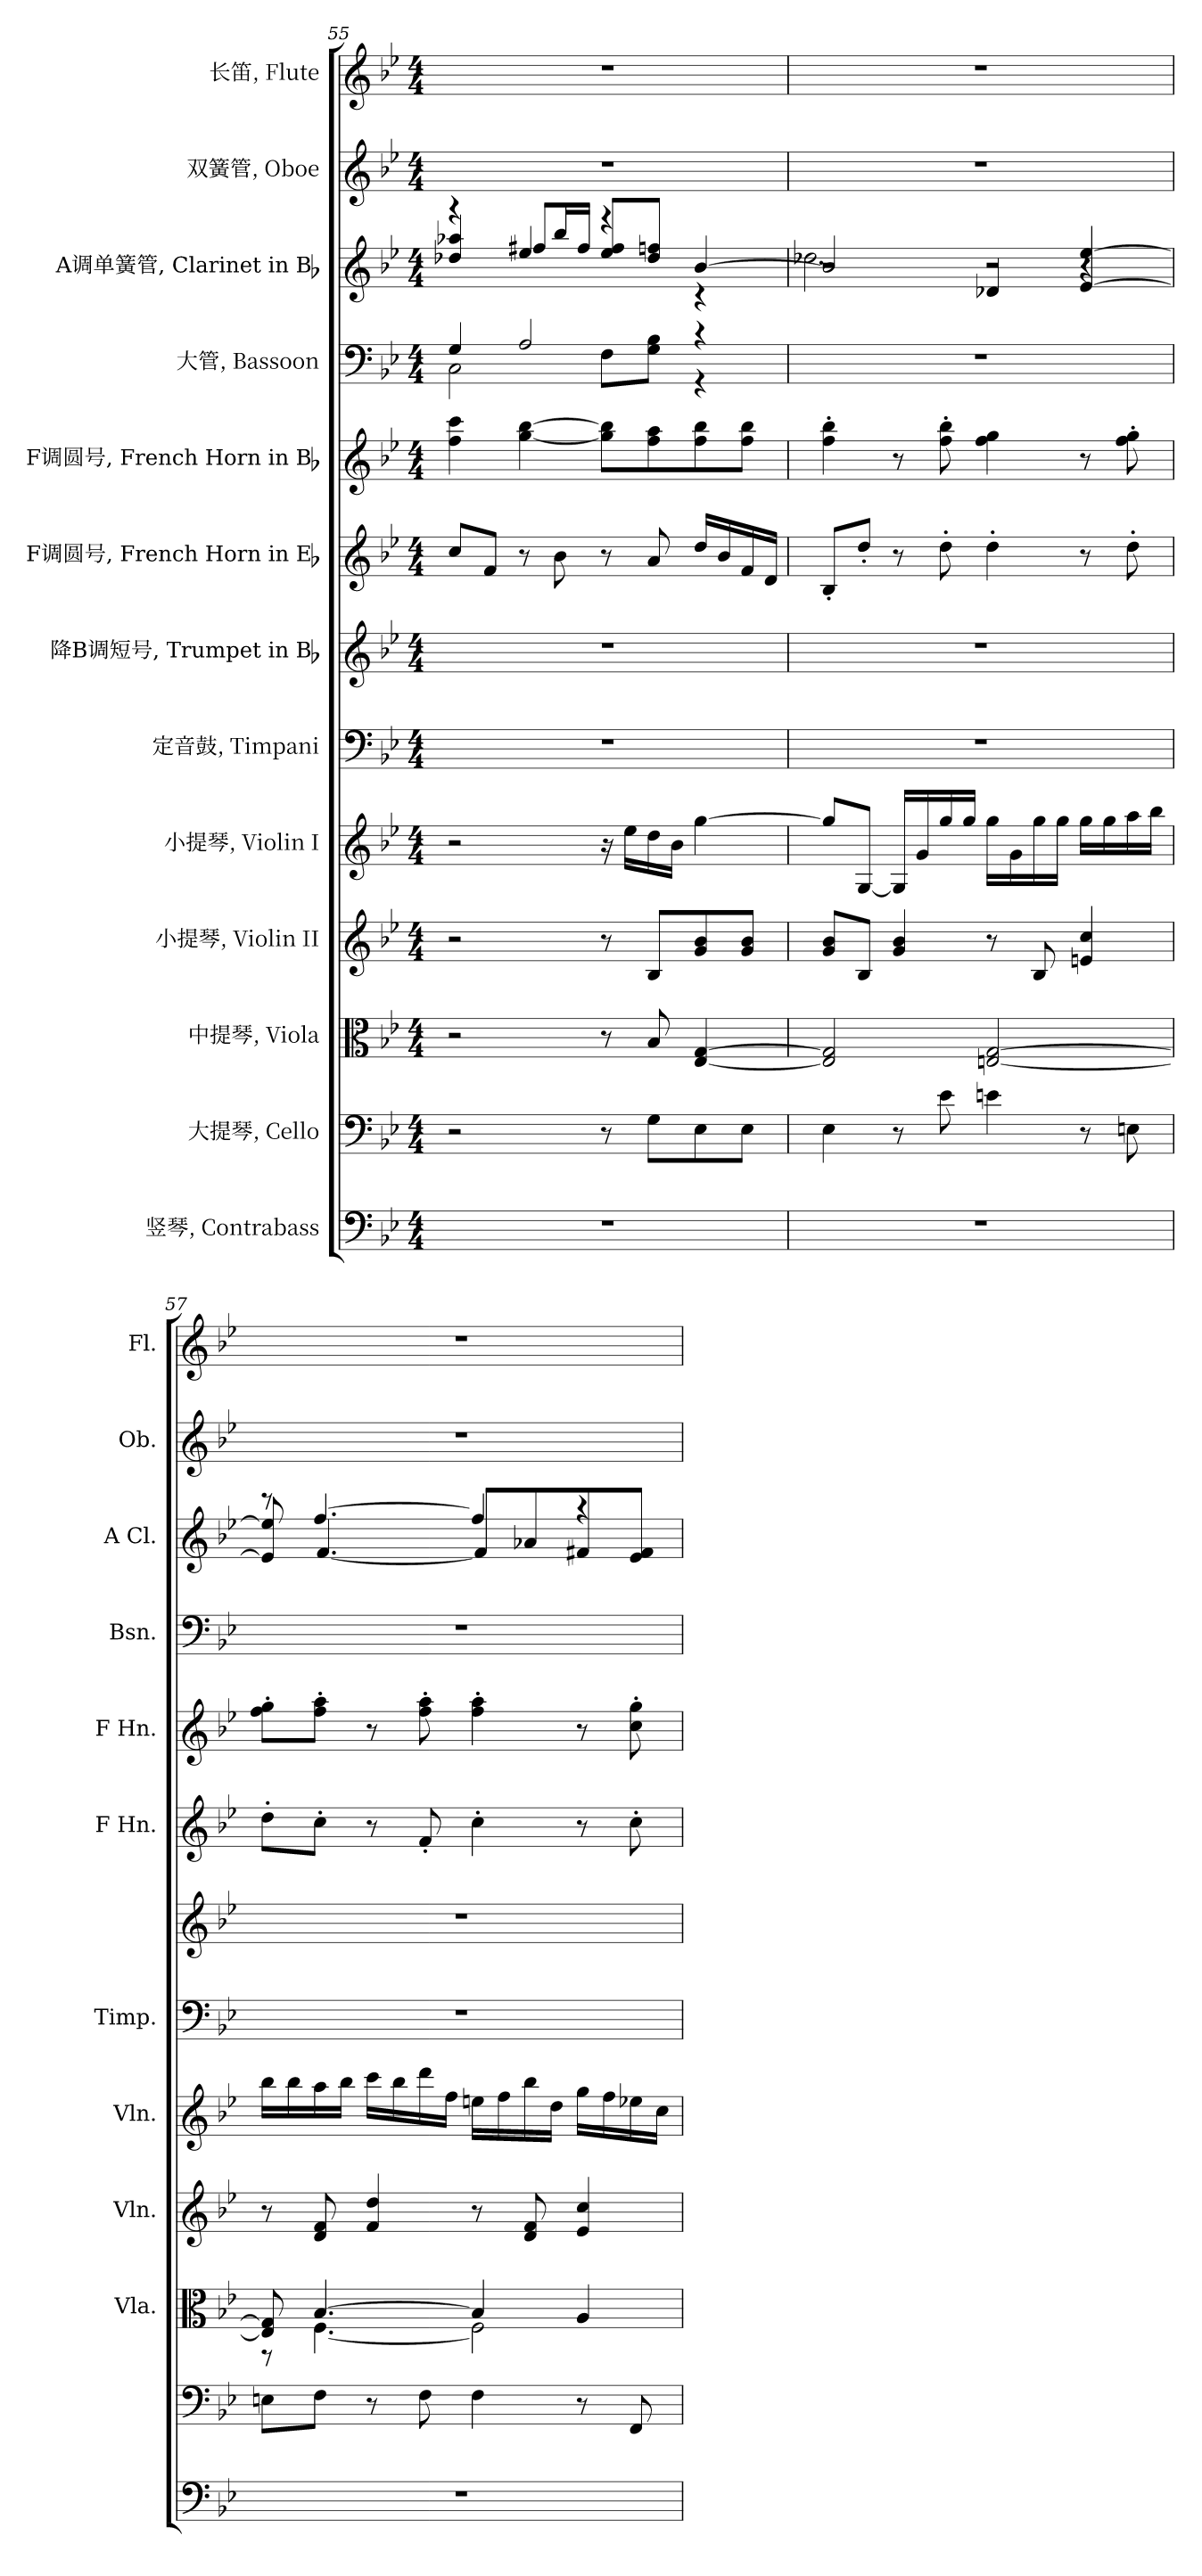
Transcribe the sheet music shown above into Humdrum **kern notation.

**kern	**kern	**kern	**kern	**kern	**kern	**kern	**kern	**kern	**kern	**kern	**kern	**kern
*part13	*part12	*part11	*part10	*part9	*part8	*part7	*part6	*part5	*part4	*part3	*part2	*part1
*staff13	*staff12	*staff11	*staff10	*staff9	*staff8	*staff7	*staff6	*staff5	*staff4	*staff3	*staff2	*staff1
*I"竖琴, Contrabass	*I"大提琴, Cello	*I"中提琴, Viola	*I"小提琴, Violin II	*I"小提琴, Violin I	*I"定音鼓, Timpani	*I"降B调短号, Trumpet in B-flat	*I"F调圆号, French Horn in E-flat	*I"F调圆号, French Horn in B-flat	*I"大管, Bassoon	*I"A调单簧管, Clarinet in B-flat	*I"双簧管, Oboe	*I"长笛, Flute
*	*	*I'Vla.	*I'Vln.	*I'Vln.	*I'Timp.	*	*I'F Hn.	*I'F Hn.	*I'Bsn.	*I'A Cl.	*I'Ob.	*I'Fl.
!!LO:PB:g=z
*clefF4	*clefF4	*clefC3	*clefG2	*clefG2	*clefF4	*clefG2	*clefG2	*clefG2	*clefF4	*clefG2	*clefG2	*clefG2
*	*	*	*	*	*	*ITrd1c2	*ITrd4c7	*ITrd4c7	*	*ITrd2c3	*	*
*k[b-e-]	*k[b-e-]	*k[b-e-]	*k[b-e-]	*k[b-e-]	*k[b-e-]	*k[b-e-a-d-]	*k[b-e-a-]	*k[b-e-a-]	*k[b-e-]	*k[f#]	*k[b-e-]	*k[b-e-]
*M4/4	*M4/4	*M4/4	*M4/4	*M4/4	*M4/4	*M4/4	*M4/4	*M4/4	*M4/4	*M4/4	*M4/4	*M4/4
=55	=55	=55	=55	=55	=55	=55	=55	=55	=55	=55	=55	=55
*	*	*	*	*	*	*	*	*	*^	*^	*	*
1r	2r	2r	2r	2r	1r	1r	8f/L	4b-\ 4ff\	4G/	2C\	4r	4b-X/ 4ffn/	1r	1r
.	.	.	.	.	.	.	8B-/J	.	.	.	.	.	.	.
.	.	.	.	.	.	.	8r	[4cc\ [4ee-\	2A/	.	4cc/	8dd#X/L	.	.
.	.	.	.	.	.	.	8e-\	.	.	.	.	16gg/L	.	.
.	.	.	.	.	.	.	.	.	.	.	.	16dd#/JJ	.	.
.	8r	8r	8r	16r	.	.	8r	8cc\] 8ee-\]L	.	8F\L	4r	8cc/ 8dd#/L	.	.
.	.	.	.	16ee-\LL	.	.	.	.	.	.	.	.	.	.
.	8G\L	8B-/	8B-/L	16dd\	.	.	8d/	8b-\ 8dd\	.	8G\ 8B-\J	.	8b-/ 8ddn/J	.	.
.	.	.	.	16b-\JJ	.	.	.	.	.	.	.	.	.	.
.	8E-\	[4E-/ [4G/	8g/ 8b-/	[4gg\	.	.	16g/LL	8b-\ 8ee-\	4r	4r	[4g/	4r	.	.
.	.	.	.	.	.	.	16e-/	.	.	.	.	.	.	.
.	8E-\J	.	8g/ 8b-/J	.	.	.	16B-/	8b-\ 8ee-\J	.	.	.	.	.	.
.	.	.	.	.	.	.	16G/JJ	.	.	.	.	.	.	.
*	*	*	*	*	*	*	*	*	*v	*v	*	*	*	*
=56	=56	=56	=56	=56	=56	=56	=56	=56	=56	=56	=56	=56	=56
*	*	*	*	*	*	*	*	*	*	*	*^	*	*
1r	4E-\	2E-/] 2G/]	8g/ 8b-/L	8gg/L]	1r	1r	8E-'/L	4b-\' 4ee-\'	1r	2g/]	2.b-X\	2r	1r	1r
.	.	.	8B-/J	[8G/J	.	.	8g'/J	.	.	.	.	.	.	.
.	8r	.	4g/ 4b-/	16G/LL]	.	.	8r	8r	.	.	.	.	.	.
.	.	.	.	16g/	.	.	.	.	.	.	.	.	.	.
.	8e-\	.	.	16gg/	.	.	8g'\	8b-\' 8ee-\'	.	.	.	.	.	.
.	.	.	.	16gg/JJ	.	.	.	.	.	.	.	.	.	.
.	4en\	[2En/ [2G/	8r	16gg\LL	.	.	4g'\	4b-\ 4cc\	.	2r	.	4B-X/	.	.
.	.	.	.	16g\	.	.	.	.	.	.	.	.	.	.
.	.	.	8B-/	16gg\	.	.	.	.	.	.	.	.	.	.
.	.	.	.	16gg\JJ	.	.	.	.	.	.	.	.	.	.
.	8r	.	4en/ 4cc/	16gg\LL	.	.	8r	8r	.	.	4r	[4c/ [4cc/	.	.
.	.	.	.	16gg\	.	.	.	.	.	.	.	.	.	.
.	8En\	.	.	16aa\	.	.	8g'\	8b-\' 8cc\'	.	.	.	.	.	.
.	.	.	.	16bb-\JJ	.	.	.	.	.	.	.	.	.	.
*	*	*	*	*	*	*	*	*	*	*	*v	*v	*	*
!!LO:PB:g=z
=57	=57	=57	=57	=57	=57	=57	=57	=57	=57	=57	=57	=57	=57
*	*	*^	*	*	*	*	*	*	*	*	*	*	*
1r	8En\L	8E/] 8G/]	8r	8r	16bb-\LL	1r	1r	8g'\L	8b-\' 8cc\'L	1r	8r	8c/] 8cc/]	1r	1r
.	.	.	.	.	16bb-\	.	.	.	.	.	.	.	.	.
.	8F\J	[4.B-/	[4.F\	8d/ 8f/	16aa\	.	.	8f'\J	8b-\' 8dd\'J	.	[4.dd/	[4.d/	.	.
.	.	.	.	.	16bb-\JJ	.	.	.	.	.	.	.	.	.
.	8r	.	.	4f/ 4dd/	16ccc\LL	.	.	8r	8r	.	.	.	.	.
.	.	.	.	.	16bb-\	.	.	.	.	.	.	.	.	.
.	8F\	.	.	.	16ddd\	.	.	8B-'/	8b-\' 8dd\'	.	.	.	.	.
.	.	.	.	.	16ff\JJ	.	.	.	.	.	.	.	.	.
.	4F\	4B-/]	2F\]	8r	16een\LL	.	.	4f'\	4b-\' 4dd\'	.	4dd/]	8d/L]	.	.
.	.	.	.	.	16ff\	.	.	.	.	.	.	.	.	.
.	.	.	.	8d/ 8f/	16bb-\	.	.	.	.	.	.	8fn/	.	.
.	.	.	.	.	16dd\JJ	.	.	.	.	.	.	.	.	.
.	8r	4A/	.	4e-/ 4cc/	16gg\LL	.	.	8r	8r	.	4r	8d#X/	.	.
.	.	.	.	.	16ff\	.	.	.	.	.	.	.	.	.
.	8FF/	.	.	.	16ee-X\	.	.	8f'\	8f\' 8cc\'	.	.	8c/ 8d#/J	.	.
.	.	.	.	.	16cc\JJ	.	.	.	.	.	.	.	.	.
*	*	*v	*v	*	*	*	*	*	*	*	*v	*v	*	*
=	=	=	=	=	=	=	=	=	=	=	=	=
*-	*-	*-	*-	*-	*-	*-	*-	*-	*-	*-	*-	*-
